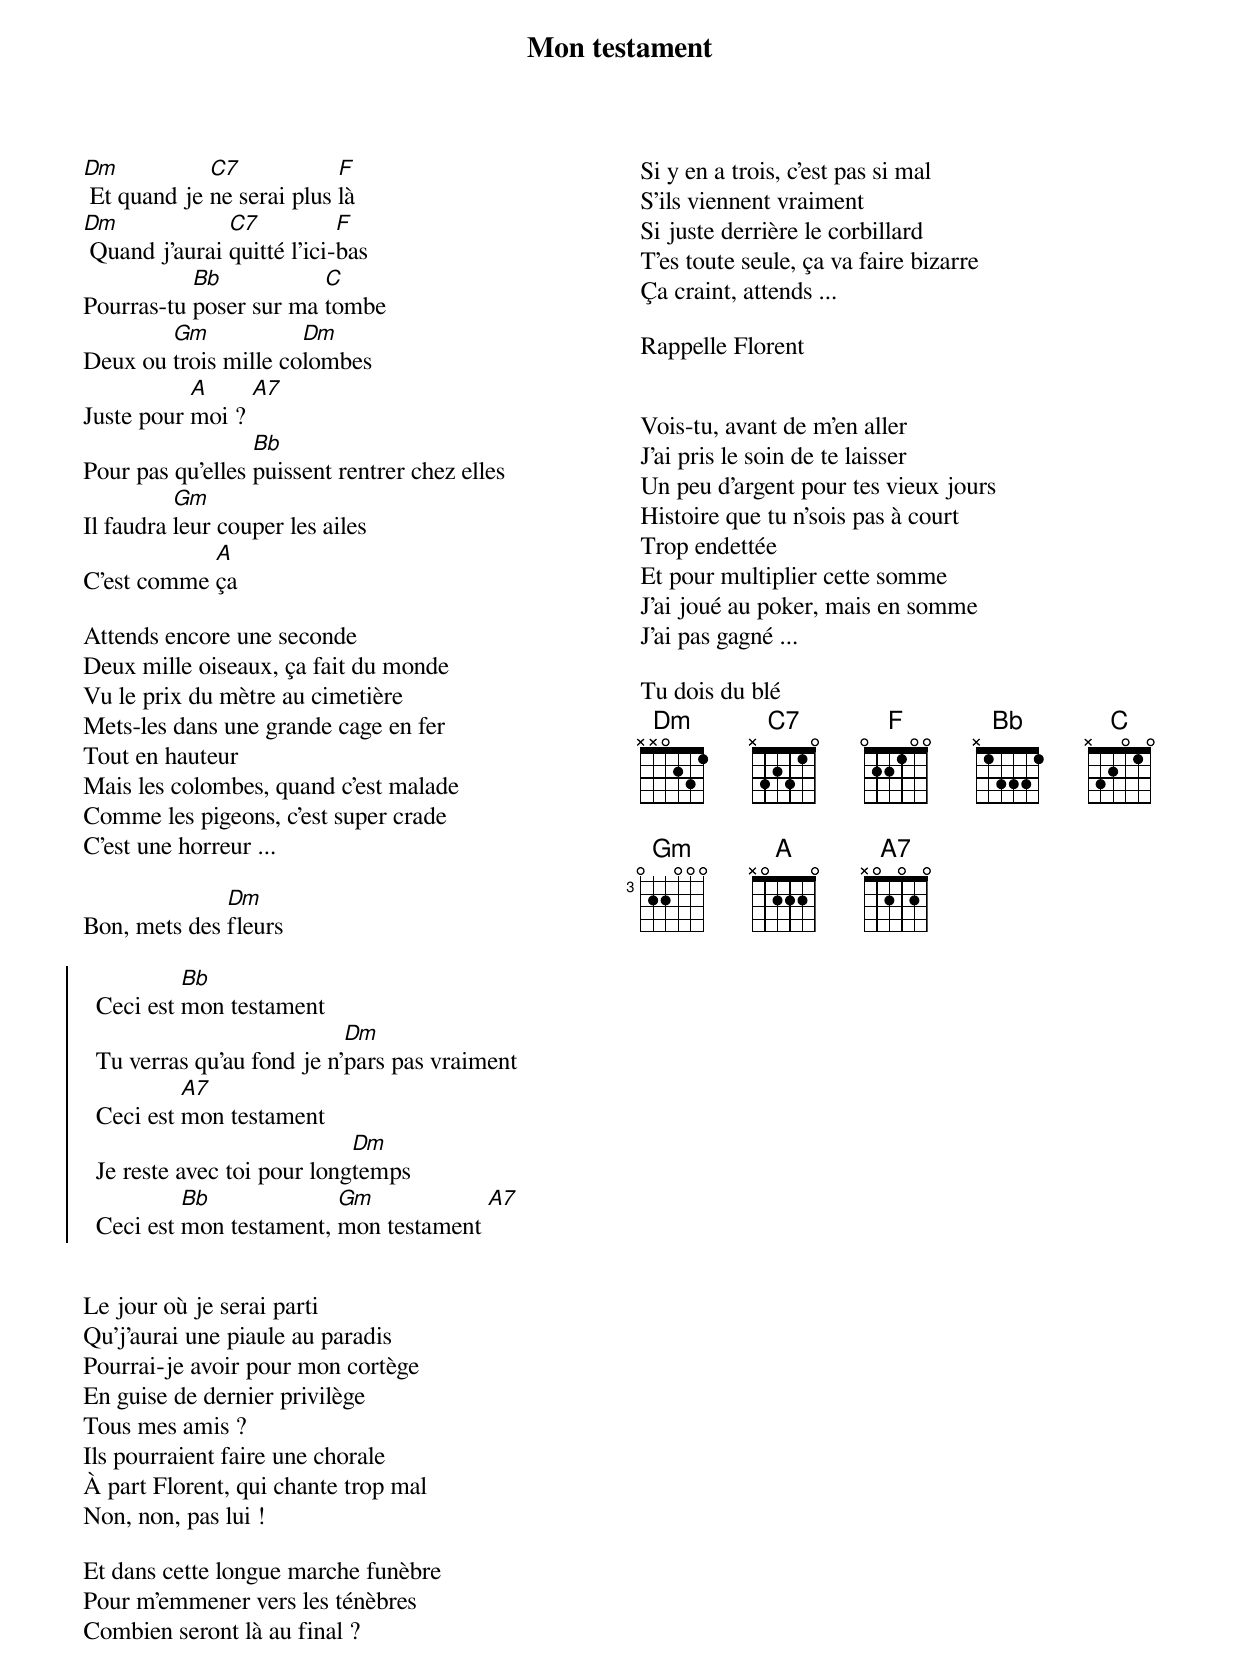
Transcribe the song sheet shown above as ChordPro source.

{title: Mon testament}
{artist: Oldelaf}
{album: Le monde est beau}
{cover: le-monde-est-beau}
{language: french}
{columns: 2}
{define: Dm frets X X 0 2 3 1}
{define: C7 frets X 3 2 3 1 0}
{define: F base-fret 1 frets 0 2 2 1 0 0}
{define: B& base-fret 1 frets X 0 2 2 2 0}
{define: C frets X 3 2 0 1 0}
{define: Gm base-fret 3 frets 0 2 2 0 0 0}
{define: A frets X 0 2 2 2 0}
{define: A7 frets X 0 2 0 2 0}


[Dm] Et quand je [C7]ne serai plus [F]là
[Dm] Quand j'aurai [C7]quitté l'ici-[F]bas
Pourras-tu [Bb]poser sur ma [C]tombe
Deux ou [Gm]trois mille co[Dm]lombes
Juste pour [A]moi ? [A7]
Pour pas qu'elles [Bb]puissent rentrer chez elles
Il faudra [Gm]leur couper les ailes
C'est comme [A]ça

Attends encore une seconde
Deux mille oiseaux, ça fait du monde
Vu le prix du mètre au cimetière
Mets-les dans une grande cage en fer
Tout en hauteur
Mais les colombes, quand c'est malade
Comme les pigeons, c'est super crade
C'est une horreur ...

Bon, mets des [Dm]fleurs

{start_of_chorus}
  Ceci est [Bb]mon testament
  Tu verras qu'au fond je n'[Dm]pars pas vraiment
  Ceci est [A7]mon testament
  Je reste avec toi pour long[Dm]temps
  Ceci est [Bb]mon testament, [Gm]mon testament [A7]
{end_of_chorus}


Le jour où je serai parti
Qu'j'aurai une piaule au paradis
Pourrai-je avoir pour mon cortège
En guise de dernier privilège
Tous mes amis ?
Ils pourraient faire une chorale
À part Florent, qui chante trop mal
Non, non, pas lui !

Et dans cette longue marche funèbre
Pour m'emmener vers les ténèbres
Combien seront là au final ?
Si y en a trois, c'est pas si mal
S'ils viennent vraiment
Si juste derrière le corbillard
T'es toute seule, ça va faire bizarre
Ça craint, attends ...

Rappelle Florent


Vois-tu, avant de m'en aller
J'ai pris le soin de te laisser
Un peu d'argent pour tes vieux jours
Histoire que tu n'sois pas à court
Trop endettée
Et pour multiplier cette somme
J'ai joué au poker, mais en somme
J'ai pas gagné ...

Tu dois du blé
